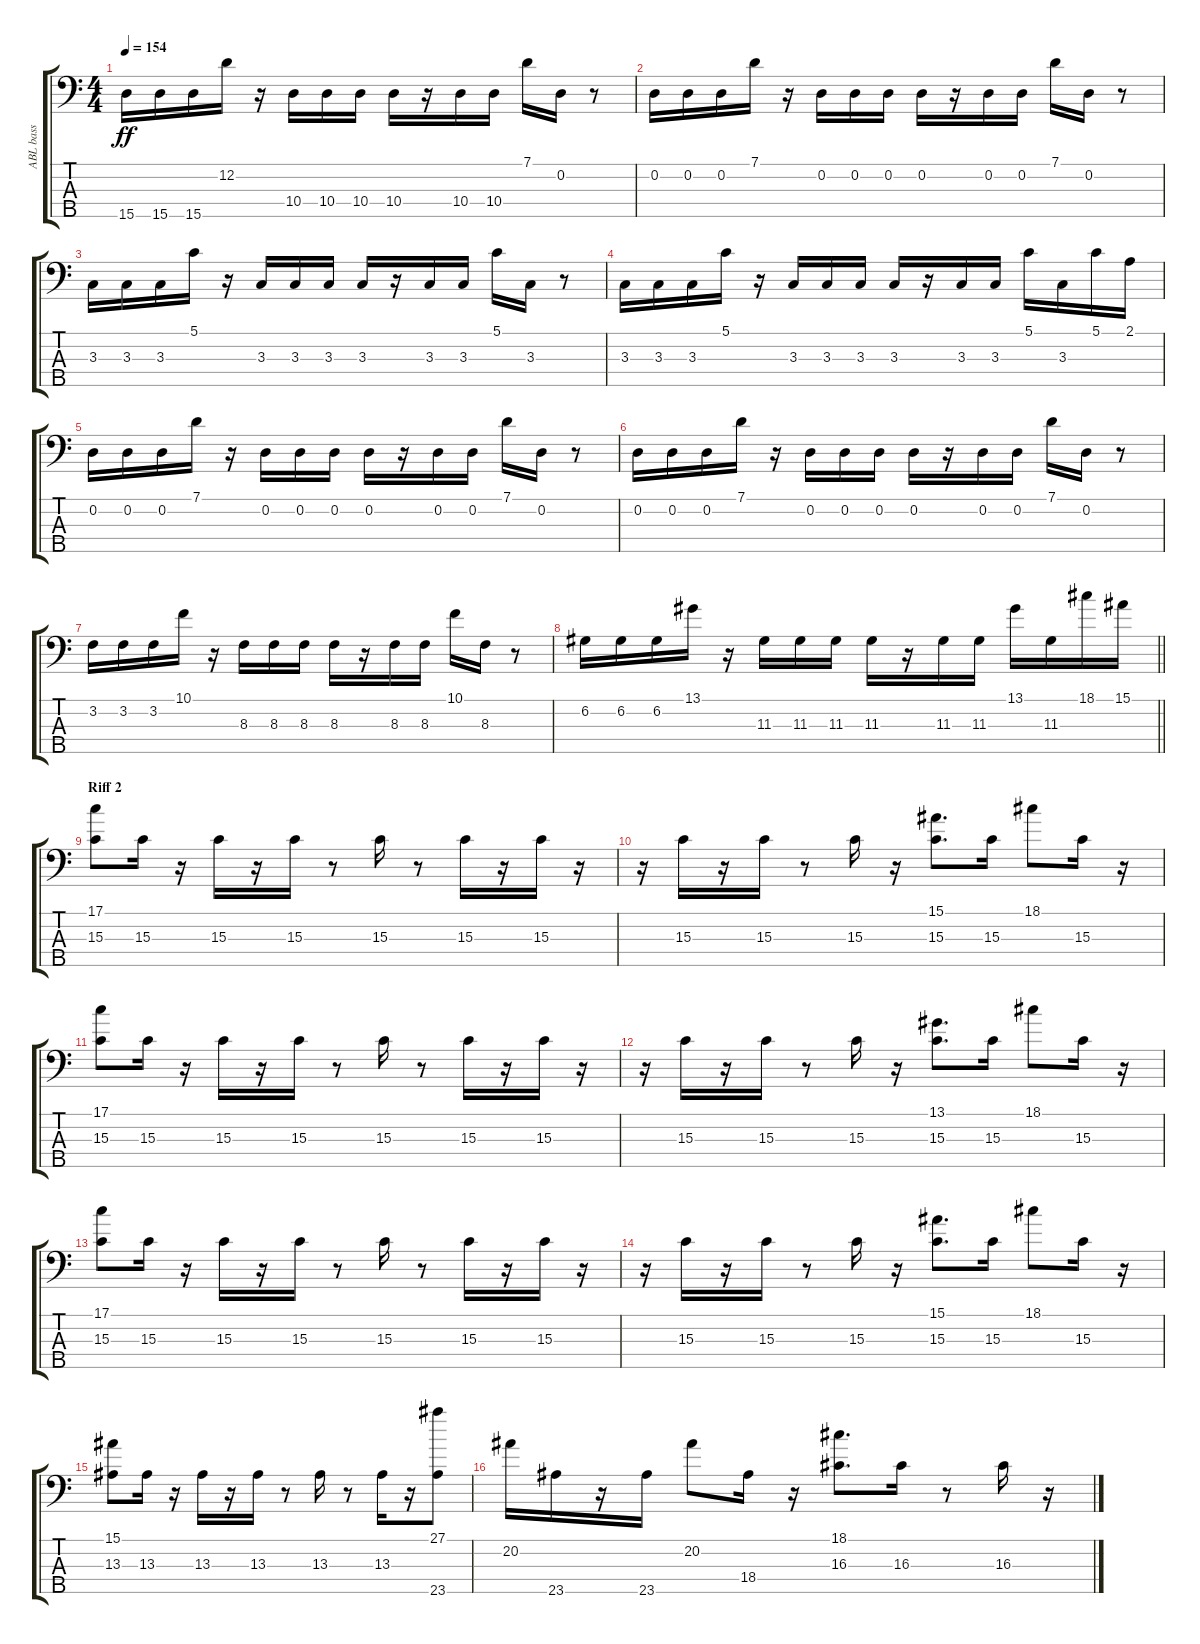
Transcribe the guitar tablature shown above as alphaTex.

\track ("ABL bass" "ABL bass") {instrument electricbassfinger}
\staff {score tabs}
\tuning (G2 D2 A1 E1 B0) {hide}
\ts (4 4)
\tempo 154
\clef f4
\ks c
15.5.16{dy ff} 15.5.16 15.5.16 12.2.16 r.16 10.4.16 10.4.16 10.4.16 10.4.16 r.16 10.4.16 10.4.16 7.1.16 0.2.16 r.8 |
0.2.16 0.2.16 0.2.16 7.1.16 r.16 0.2.16 0.2.16 0.2.16 0.2.16 r.16 0.2.16 0.2.16 7.1.16 0.2.16 r.8 |
3.3.16 3.3.16 3.3.16 5.1.16 r.16 3.3.16 3.3.16 3.3.16 3.3.16 r.16 3.3.16 3.3.16 5.1.16 3.3.16 r.8 |
3.3.16 3.3.16 3.3.16 5.1.16 r.16 3.3.16 3.3.16 3.3.16 3.3.16 r.16 3.3.16 3.3.16 5.1.16 3.3.16 5.1.16 2.1.16 |
0.2.16 0.2.16 0.2.16 7.1.16 r.16 0.2.16 0.2.16 0.2.16 0.2.16 r.16 0.2.16 0.2.16 7.1.16 0.2.16 r.8 |
0.2.16 0.2.16 0.2.16 7.1.16 r.16 0.2.16 0.2.16 0.2.16 0.2.16 r.16 0.2.16 0.2.16 7.1.16 0.2.16 r.8 |
3.2.16 3.2.16 3.2.16 10.1.16 r.16 8.3.16 8.3.16 8.3.16 8.3.16 r.16 8.3.16 8.3.16 10.1.16 8.3.16 r.8 |
\barLineRight lightlight
6.2.16 6.2.16 6.2.16 13.1.16 r.16 11.3.16 11.3.16 11.3.16 11.3.16 r.16 11.3.16 11.3.16 13.1.16 11.3.16 18.1.16 15.1.16 |
\section ("" "Riff 2")
(17.1 15.3).8 15.3.16 r.16 15.3.16 r.16 15.3.16 r.8 15.3.16 r.8 15.3.16 r.16 15.3.16 r.16 |
r.16 15.3.16 r.16 15.3.16 r.8 15.3.16 r.16 (15.1 15.3).8{d} 15.3.16 18.1.8 15.3.16 r.16 |
(17.1 15.3).8 15.3.16 r.16 15.3.16 r.16 15.3.16 r.8 15.3.16 r.8 15.3.16 r.16 15.3.16 r.16 |
r.16 15.3.16 r.16 15.3.16 r.8 15.3.16 r.16 (13.1 15.3).8{d} 15.3.16 18.1.8 15.3.16 r.16 |
(17.1 15.3).8 15.3.16 r.16 15.3.16 r.16 15.3.16 r.8 15.3.16 r.8 15.3.16 r.16 15.3.16 r.16 |
r.16 15.3.16 r.16 15.3.16 r.8 15.3.16 r.16 (15.1 15.3).8{d} 15.3.16 18.1.8 15.3.16 r.16 |
(15.1 13.3).8 13.3.16 r.16 13.3.16 r.16 13.3.16 r.8 13.3.16 r.8 13.3.16 r.16 (27.1 23.5).8 |
20.2.16 23.5.16 r.16 23.5.16 20.2.8 18.4.16 r.16 (18.1 16.3).8{d} 16.3.16 r.8 16.3.16 r.16
